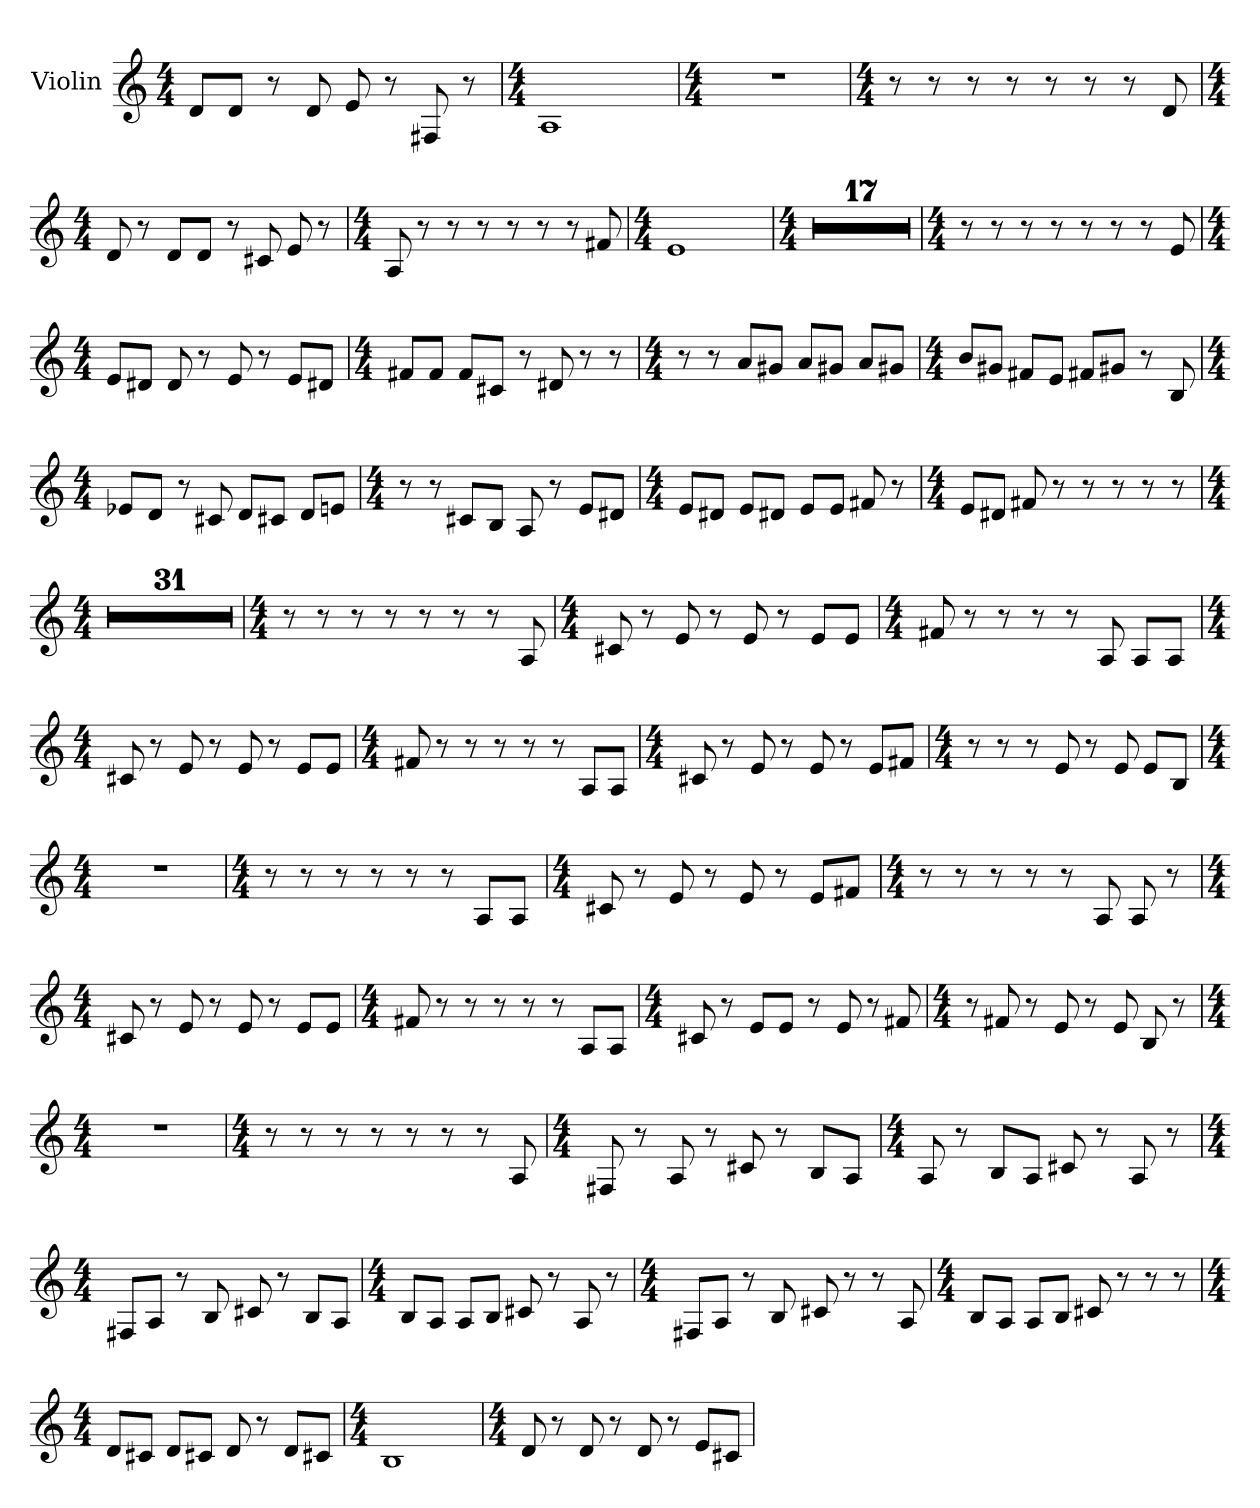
**kern
*part1
*staff1
*I"Violin
*I'Vln
*M4/4
=
8dL
8dJ
8r
8d
8e
8r
8F#X
8r
=
*M4/4
1A
=
*M4/4
1r
=
*M4/4
8r
8r
8r
8r
8r
8r
8r
8d
=
*M4/4
8d
8r
8dL
8dJ
8r
8c#X
8e
8r
=
*M4/4
8A
8r
8r
8r
8r
8r
8r
8f#X
=
*M4/4
1e
=
*M4/4
1r
=
*M4/4
1r
=
*M4/4
1r
=
*M4/4
1r
=
*M4/4
1r
=
*M4/4
1r
=
*M4/4
1r
=
*M4/4
1r
=
*M4/4
1r
=
*M4/4
1r
=
*M4/4
1r
=
*M4/4
1r
=
*M4/4
1r
=
*M4/4
1r
=
*M4/4
1r
=
*M4/4
1r
=
*M4/4
1r
=
*M4/4
8r
8r
8r
8r
8r
8r
8r
8e
=
*M4/4
8eL
8d#XJ
8d#
8r
8e
8r
8eL
8d#XJ
=
*M4/4
8f#XL
8f#J
8f#L
8c#XJ
8r
8d#X
8r
8r
=
*M4/4
8r
8r
8aL
8g#XJ
8aL
8g#XJ
8aL
8g#XJ
=
*M4/4
8bL
8g#XJ
8f#XL
8eJ
8f#XL
8g#XJ
8r
8B
=
*M4/4
8e-XL
8dJ
8r
8c#X
8dL
8c#XJ
8dL
8enJ
=
*M4/4
8r
8r
8c#XL
8BJ
8A
8r
8eL
8d#XJ
=
*M4/4
8eL
8d#XJ
8eL
8d#XJ
8eL
8eJ
8f#X
8r
=
*M4/4
8eL
8d#XJ
8f#X
8r
8r
8r
8r
8r
=
*M4/4
1r
=
*M4/4
1r
=
*M4/4
1r
=
*M4/4
1r
=
*M4/4
1r
=
*M4/4
1r
=
*M4/4
1r
=
*M4/4
1r
=
*M4/4
1r
=
*M4/4
1r
=
*M4/4
1r
=
*M4/4
1r
=
*M4/4
1r
=
*M4/4
1r
=
*M4/4
1r
=
*M4/4
1r
=
*M4/4
1r
=
*M4/4
1r
=
*M4/4
1r
=
*M4/4
1r
=
*M4/4
1r
=
*M4/4
1r
=
*M4/4
1r
=
*M4/4
1r
=
*M4/4
1r
=
*M4/4
1r
=
*M4/4
1r
=
*M4/4
1r
=
*M4/4
1r
=
*M4/4
1r
=
*M4/4
1r
=
*M4/4
8r
8r
8r
8r
8r
8r
8r
8A
=
*M4/4
8c#X
8r
8e
8r
8e
8r
8eL
8eJ
=
*M4/4
8f#X
8r
8r
8r
8r
8A
8AL
8AJ
=
*M4/4
8c#X
8r
8e
8r
8e
8r
8eL
8eJ
=
*M4/4
8f#X
8r
8r
8r
8r
8r
8AL
8AJ
=
*M4/4
8c#X
8r
8e
8r
8e
8r
8eL
8f#XJ
=
*M4/4
8r
8r
8r
8e
8r
8e
8eL
8BJ
=
*M4/4
1r
=
*M4/4
8r
8r
8r
8r
8r
8r
8AL
8AJ
=
*M4/4
8c#X
8r
8e
8r
8e
8r
8eL
8f#XJ
=
*M4/4
8r
8r
8r
8r
8r
8A
8A
8r
=
*M4/4
8c#X
8r
8e
8r
8e
8r
8eL
8eJ
=
*M4/4
8f#X
8r
8r
8r
8r
8r
8AL
8AJ
=
*M4/4
8c#X
8r
8eL
8eJ
8r
8e
8r
8f#X
=
*M4/4
8r
8f#X
8r
8e
8r
8e
8B
8r
=
*M4/4
1r
=
*M4/4
8r
8r
8r
8r
8r
8r
8r
8A
=
*M4/4
8F#X
8r
8A
8r
8c#X
8r
8BL
8AJ
=
*M4/4
8A
8r
8BL
8AJ
8c#X
8r
8A
8r
=
*M4/4
8F#XL
8AJ
8r
8B
8c#X
8r
8BL
8AJ
=
*M4/4
8BL
8AJ
8AL
8BJ
8c#X
8r
8A
8r
=
*M4/4
8F#XL
8AJ
8r
8B
8c#X
8r
8r
8A
=
*M4/4
8BL
8AJ
8AL
8BJ
8c#X
8r
8r
8r
=
*M4/4
8dL
8c#XJ
8dL
8c#XJ
8d
8r
8dL
8c#XJ
=
*M4/4
1B
=
*M4/4
8d
8r
8d
8r
8d
8r
8eL
8c#XJ
=
*-
